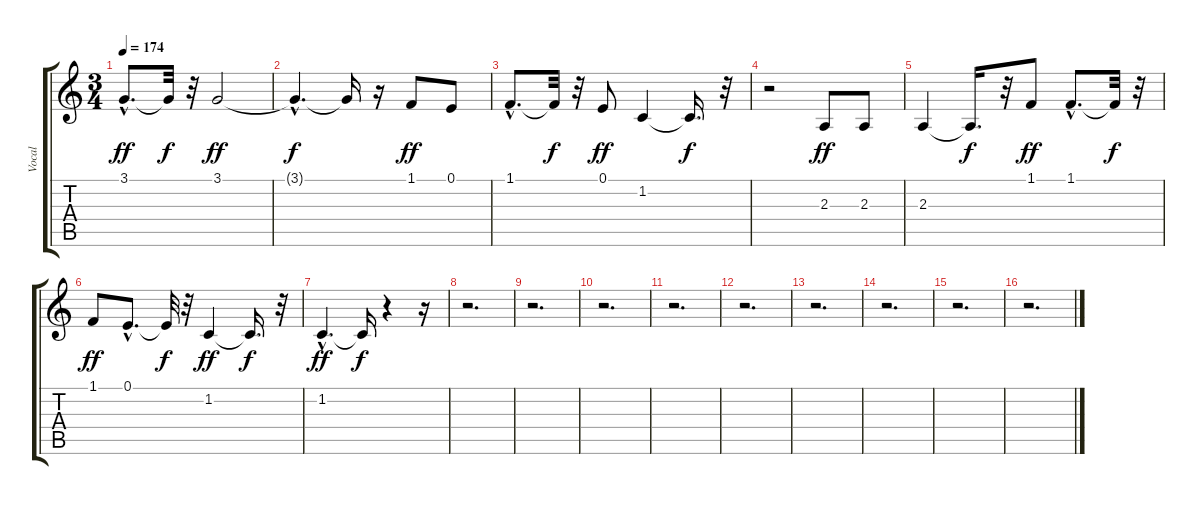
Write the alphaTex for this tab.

\track ("Vocal" "Vocal") {instrument sopranosax}
\staff {score tabs}
\tuning (E4 B3 G3 D3 A2 E2) {hide}
\ts (3 4)
\tempo 174
\clef g2
\ks c
3.1{hac}.8{d dy ff} 3.1{t}.32{dy f} r.32 3.1.2{dy ff} |
3.1{hac t}.4{d dy f} 3.1{t}.16 r.16 1.1.8{dy ff} 0.1.8 |
1.1{hac}.8{d} 1.1{t}.32{dy f} r.32 0.1.8{dy ff} 1.2.4 1.2{t}.16{d dy f} r.32 |
r.2 2.3.8{dy ff} 2.3.8 |
2.3.4 2.3{t}.16{d dy f} r.32 1.1.8{dy ff} 1.1{hac}.8{d} 1.1{t}.32{dy f} r.32 |
1.1.8{dy ff} 0.1{hac}.8{d} 0.1{t}.32{dy f} r.32 1.2.4{dy ff} 1.2{t}.16{d dy f} r.32 |
1.2{hac}.4{d dy ff} 1.2{t}.16{dy f} r.4 r.16 |
r.2{d} |
r.2{d} |
r.2{d} |
r.2{d} |
r.2{d} |
r.2{d} |
r.2{d} |
r.2{d} |
r.2{d}
